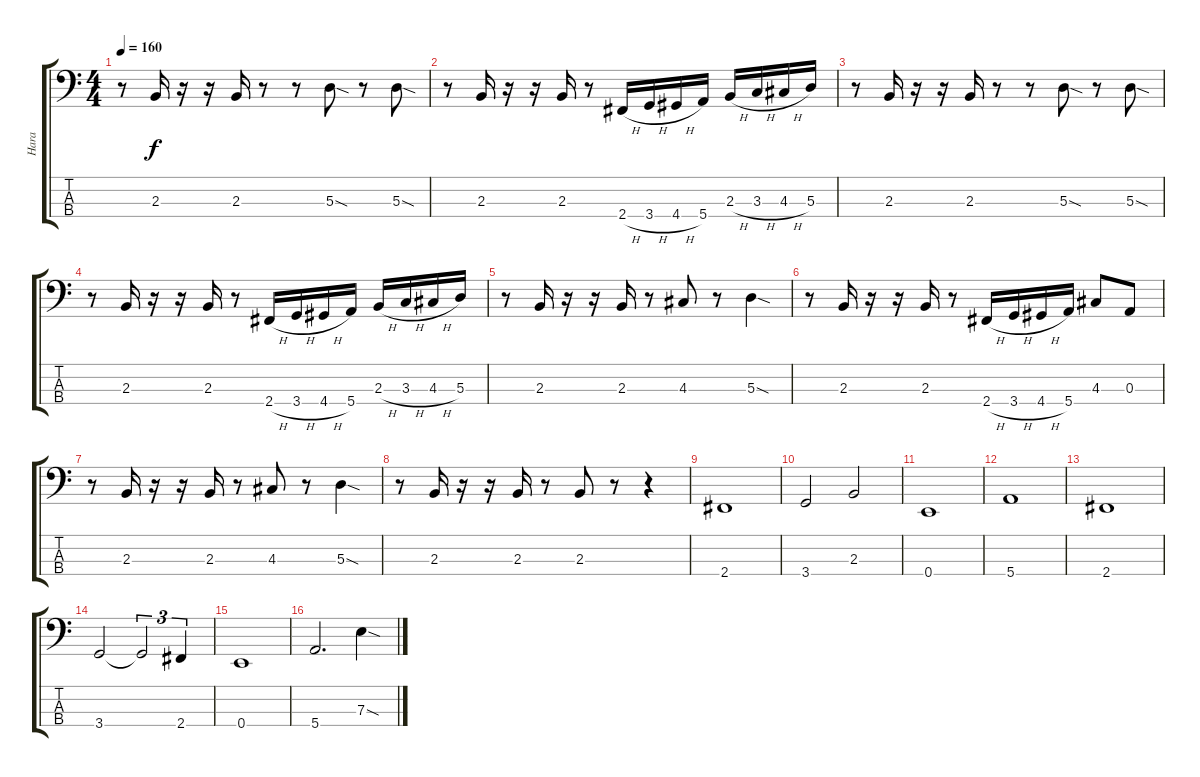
\track ("Hara" "Hara") {instrument electricbasspick}
\staff {score tabs}
\tuning (G2 D2 A1 E1) {hide}
\ts (4 4)
\tempo 160
\clef f4
\ks c
r.8{dy f} 2.3.16 r.16 r.16 2.3.16 r.8 r.8 5.3{sod}.8 r.8 5.3{sod}.8 |
r.8 2.3.16 r.16 r.16 2.3.16 r.8 2.4{h}.16 3.4{h}.16 4.4{h}.16 5.4.16 2.3{h}.16 3.3{h}.16 4.3{h}.16 5.3.16 |
r.8 2.3.16 r.16 r.16 2.3.16 r.8 r.8 5.3{sod}.8 r.8 5.3{sod}.8 |
r.8 2.3.16 r.16 r.16 2.3.16 r.8 2.4{h}.16 3.4{h}.16 4.4{h}.16 5.4.16 2.3{h}.16 3.3{h}.16 4.3{h}.16 5.3.16 |
r.8 2.3.16 r.16 r.16 2.3.16 r.8 4.3.8 r.8 5.3{sod}.4 |
r.8 2.3.16 r.16 r.16 2.3.16 r.8 2.4{h}.16 3.4{h}.16 4.4{h}.16 5.4.16 4.3.8 0.3.8 |
r.8 2.3.16 r.16 r.16 2.3.16 r.8 4.3.8 r.8 5.3{sod}.4 |
r.8 2.3.16 r.16 r.16 2.3.16 r.8 2.3.8 r.8 r.4 |
2.4.1 |
3.4.2 2.3.2 |
0.4.1 |
5.4.1 |
2.4.1 |
3.4.2 3.4{t}.2{tu (3 2)} 2.4.4{tu (3 2)} |
0.4.1 |
5.4.2{d} 7.3{sod}.4
